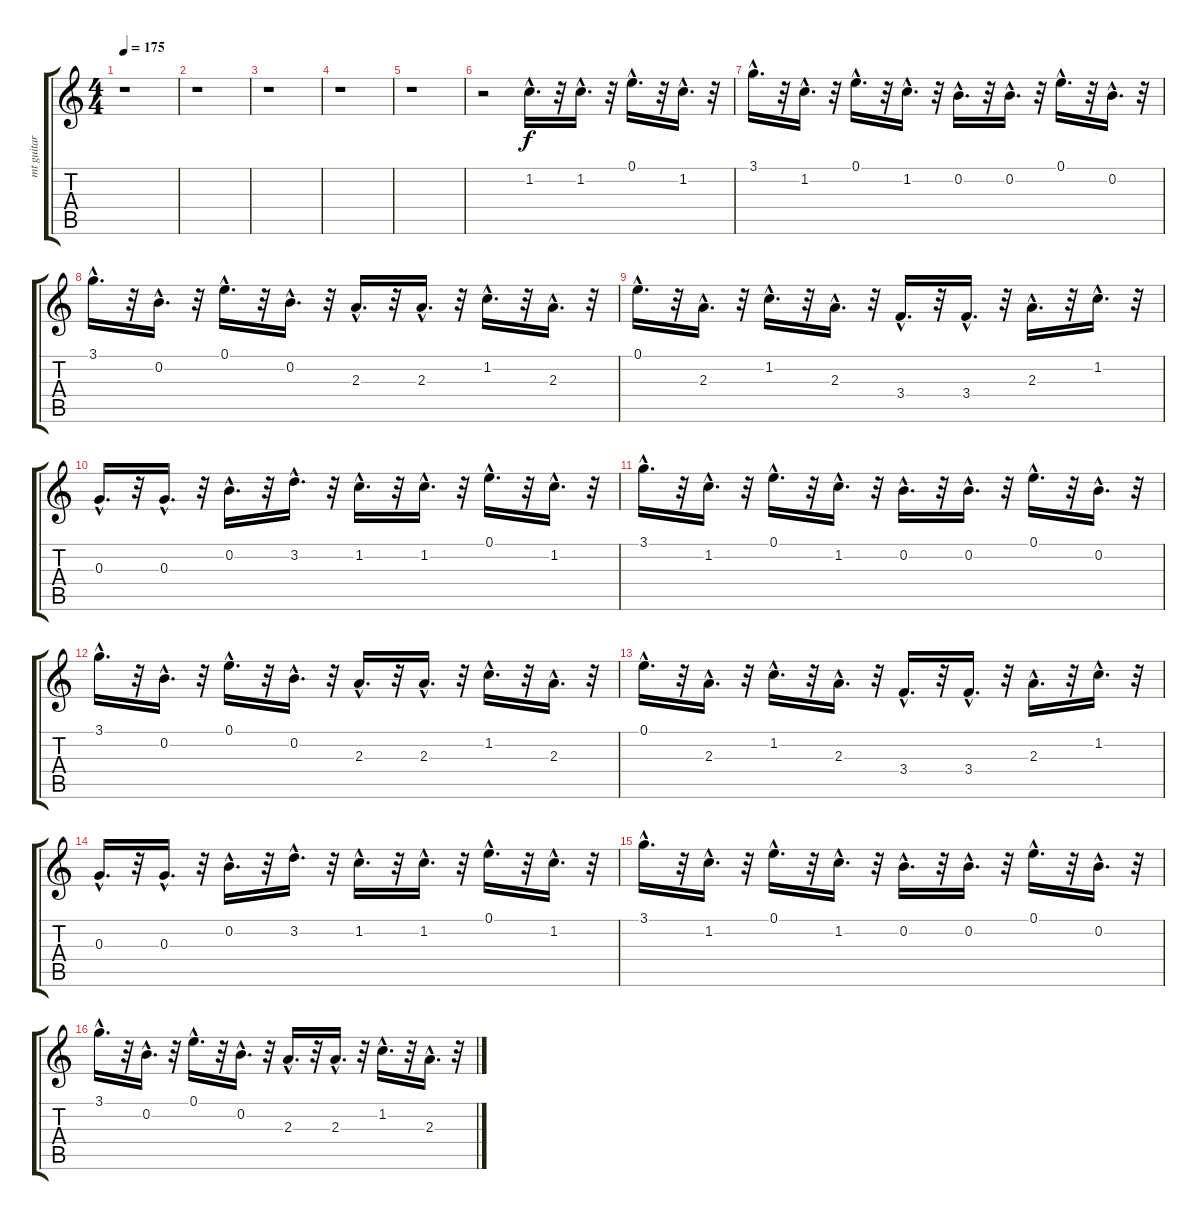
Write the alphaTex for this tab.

\track ("mt guitar" "mt guitar") {instrument electricguitarmuted}
\staff {score tabs}
\tuning (E4 B3 G3 D3 A2 E2) {hide}
\ts (4 4)
\tempo 175
\clef g2
\ks c
r.1{dy f} |
r.1 |
r.1 |
r.1 |
r.1 |
r.2 1.2{hac}.16{d} r.32 1.2{hac}.16{d} r.32 0.1{hac}.16{d} r.32 1.2{hac}.16{d} r.32 |
3.1{hac}.16{d} r.32 1.2{hac}.16{d} r.32 0.1{hac}.16{d} r.32 1.2{hac}.16{d} r.32 0.2{hac}.16{d} r.32 0.2{hac}.16{d} r.32 0.1{hac}.16{d} r.32 0.2{hac}.16{d} r.32 |
3.1{hac}.16{d} r.32 0.2{hac}.16{d} r.32 0.1{hac}.16{d} r.32 0.2{hac}.16{d} r.32 2.3{hac}.16{d} r.32 2.3{hac}.16{d} r.32 1.2{hac}.16{d} r.32 2.3{hac}.16{d} r.32 |
0.1{hac}.16{d} r.32 2.3{hac}.16{d} r.32 1.2{hac}.16{d} r.32 2.3{hac}.16{d} r.32 3.4{hac}.16{d} r.32 3.4{hac}.16{d} r.32 2.3{hac}.16{d} r.32 1.2{hac}.16{d} r.32 |
0.3{hac}.16{d} r.32 0.3{hac}.16{d} r.32 0.2{hac}.16{d} r.32 3.2{hac}.16{d} r.32 1.2{hac}.16{d} r.32 1.2{hac}.16{d} r.32 0.1{hac}.16{d} r.32 1.2{hac}.16{d} r.32 |
3.1{hac}.16{d} r.32 1.2{hac}.16{d} r.32 0.1{hac}.16{d} r.32 1.2{hac}.16{d} r.32 0.2{hac}.16{d} r.32 0.2{hac}.16{d} r.32 0.1{hac}.16{d} r.32 0.2{hac}.16{d} r.32 |
3.1{hac}.16{d} r.32 0.2{hac}.16{d} r.32 0.1{hac}.16{d} r.32 0.2{hac}.16{d} r.32 2.3{hac}.16{d} r.32 2.3{hac}.16{d} r.32 1.2{hac}.16{d} r.32 2.3{hac}.16{d} r.32 |
0.1{hac}.16{d} r.32 2.3{hac}.16{d} r.32 1.2{hac}.16{d} r.32 2.3{hac}.16{d} r.32 3.4{hac}.16{d} r.32 3.4{hac}.16{d} r.32 2.3{hac}.16{d} r.32 1.2{hac}.16{d} r.32 |
0.3{hac}.16{d} r.32 0.3{hac}.16{d} r.32 0.2{hac}.16{d} r.32 3.2{hac}.16{d} r.32 1.2{hac}.16{d} r.32 1.2{hac}.16{d} r.32 0.1{hac}.16{d} r.32 1.2{hac}.16{d} r.32 |
3.1{hac}.16{d} r.32 1.2{hac}.16{d} r.32 0.1{hac}.16{d} r.32 1.2{hac}.16{d} r.32 0.2{hac}.16{d} r.32 0.2{hac}.16{d} r.32 0.1{hac}.16{d} r.32 0.2{hac}.16{d} r.32 |
3.1{hac}.16{d} r.32 0.2{hac}.16{d} r.32 0.1{hac}.16{d} r.32 0.2{hac}.16{d} r.32 2.3{hac}.16{d} r.32 2.3{hac}.16{d} r.32 1.2{hac}.16{d} r.32 2.3{hac}.16{d} r.32
